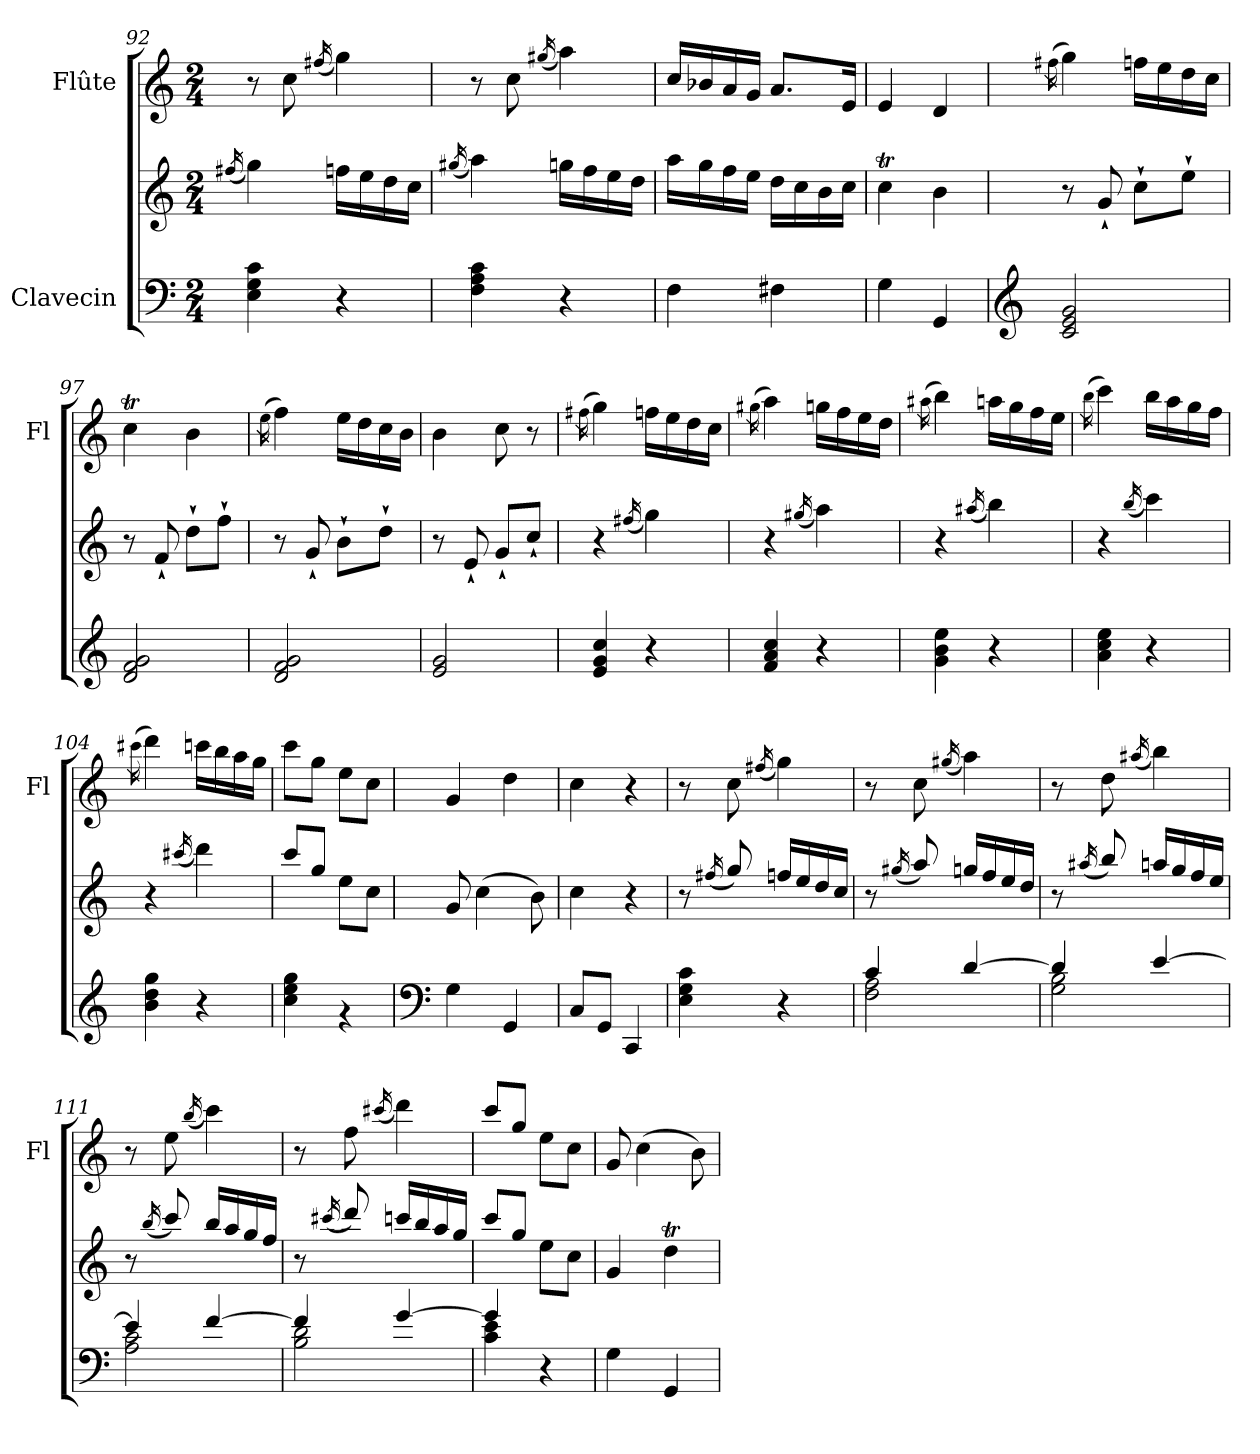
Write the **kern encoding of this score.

**kern	**kern	**kern
*part2	*part2	*part1
*staff3	*staff2	*staff1
*I"Clavecin	*	*I"Flûte
*	*	*I'Fl
*clefF4	*clefG2	*clefG2
*k[]	*k[]	*k[]
*M2/4	*M2/4	*M2/4
=92	=92	=92
.	(<16qff#X/	.
4E\ 4G\ 4c\	4gg\)	8r
.	.	8cc\
.	.	(<16qff#X/
4r	16ffn\LL	4gg\)
.	16ee\	.
.	16dd\	.
.	16cc\JJ	.
=93	=93	=93
.	(<16qgg#X/	.
4F\ 4A\ 4c\	4aa\)	8r
.	.	8cc\
.	.	(<16qgg#X/
4r	16ggn\LL	4aa\)
.	16ff\	.
.	16ee\	.
.	16dd\JJ	.
!!LO:LB:g=z
=94	=94	=94
4F\	16aa\LL	16cc/LL
.	16gg\	16b-X/
.	16ff\	16a/
.	16ee\JJ	16g/JJ
4F#X\	16dd\LL	8.a/L
.	16cc\	.
.	16b\	.
.	16cc\JJ	16e/Jk
=95	=95	=95
4G\	4ccT\	4e/
4GG/	4b\	4d/
=96	=96	=96
*clefG2	*	*
.	.	(>16qff#X\
2c/ 2e/ 2g/	8r	4gg\)
.	8g`/	.
.	8cc`\L	16ffn\LL
.	.	16ee\
.	8ee`\J	16dd\
.	.	16cc\JJ
=97	=97	=97
2d/ 2f/ 2g/	8r	4ccT\
.	8f`/	.
.	8dd`\L	4b\
.	8ff`\J	.
=98	=98	=98
.	.	(>16qee\
2d/ 2f/ 2g/	8r	4ff\)
.	8g`/	.
.	8b`\L	16ee\LL
.	.	16dd\
.	8dd`\J	16cc\
.	.	16b\JJ
=99	=99	=99
2e/ 2g/	8r	4b\
.	8e`/	.
.	8g`/L	8cc\
.	8cc`/J	8r
=100	=100	=100
.	.	(>16qff#X\
4e/ 4g/ 4cc/	4r	4gg\)
.	(<16qff#X/	.
4r	4gg\)	16ffn\LL
.	.	16ee\
.	.	16dd\
.	.	16cc\JJ
!!LO:LB:g=z
=101	=101	=101
.	.	(>16qgg#X\
4f/ 4a/ 4cc/	4r	4aa\)
.	(<16qgg#X/	.
4r	4aa\)	16ggn\LL
.	.	16ff\
.	.	16ee\
.	.	16dd\JJ
=102	=102	=102
.	.	(>16qaa#X\
4g\ 4b\ 4ee\	4r	4bb\)
.	(<16qaa#X/	.
4r	4bb\)	16aan\LL
.	.	16gg\
.	.	16ff\
.	.	16ee\JJ
=103	=103	=103
.	.	(>16qbb\
4a\ 4cc\ 4ee\	4r	4ccc\)
.	(<16qbb/	.
4r	4ccc\)	16bb\LL
.	.	16aa\
.	.	16gg\
.	.	16ff\JJ
=104	=104	=104
.	.	(>16qccc#X\
4b\ 4dd\ 4gg\	4r	4ddd\)
.	(<16qccc#X/	.
4r	4ddd\)	16cccn\LL
.	.	16bb\
.	.	16aa\
.	.	16gg\JJ
=105	=105	=105
4cc\ 4ee\ 4gg\	8ccc/L	8ccc\L
.	8gg/J	8gg\J
4rg	8ee\L	8ee\L
.	8cc\J	8cc\J
=106	=106	=106
*clefF4	*	*
4G\	8g/	4g/
.	(>4cc\	.
4GG/	.	4dd\
.	8b\)	.
=107	=107	=107
8C/L	4cc\	4cc\
8GG/J	.	.
4CC/	4r	4r
!!LO:LB:g=z
=108	=108	=108
4E\ 4G\ 4c\	8r	8r
.	(<16qff#X/	.
.	8gg/)	8cc\
.	.	(<16qff#X/
4r	16ffn/LL	4gg\)
.	16ee/	.
.	16dd/	.
.	16cc/JJ	.
=109	=109	=109
*^	*	*
4c/	2F\ 2A\	8r	8r
.	.	(<16qgg#X/	.
.	.	8aa/)	8cc\
.	.	.	(<16qgg#X/
[4d/	.	16ggn/LL	4aa\)
.	.	16ff/	.
.	.	16ee/	.
.	.	16dd/JJ	.
=110	=110	=110	=110
4d/]	2G\ 2B\	8r	8r
.	.	(<16qaa#X/	.
.	.	8bb/)	8dd\
.	.	.	(<16qaa#X/
[4e/	.	16aan/LL	4bb\)
.	.	16gg/	.
.	.	16ff/	.
.	.	16ee/JJ	.
=111	=111	=111	=111
4e/]	2A\ 2c\	8r	8r
.	.	(<16qbb/	.
.	.	8ccc/)	8ee\
.	.	.	(<16qbb/
[4f/	.	16bb/LL	4ccc\)
.	.	16aa/	.
.	.	16gg/	.
.	.	16ff/JJ	.
=112	=112	=112	=112
4f/]	2B\ 2d\	8r	8r
.	.	(<16qccc#X/	.
.	.	8ddd/)	8ff\
.	.	.	(<16qccc#X/
[4g/	.	16cccn/LL	4ddd\)
.	.	16bb/	.
.	.	16aa/	.
.	.	16gg/JJ	.
=113	=113	=113	=113
4g/]	4c\ 4e\	8ccc/L	8ccc/L
.	.	8gg/J	8gg/J
4r	4ryy	8ee\L	8ee\L
.	.	8cc\J	8cc\J
*v	*v	*	*
!!LO:PB:g=z
=114	=114	=114
4G\	4g/	8g/
.	.	(>4cc\
4GG/	4ddT\	.
.	.	8b\)
=	=	=
*-	*-	*-
